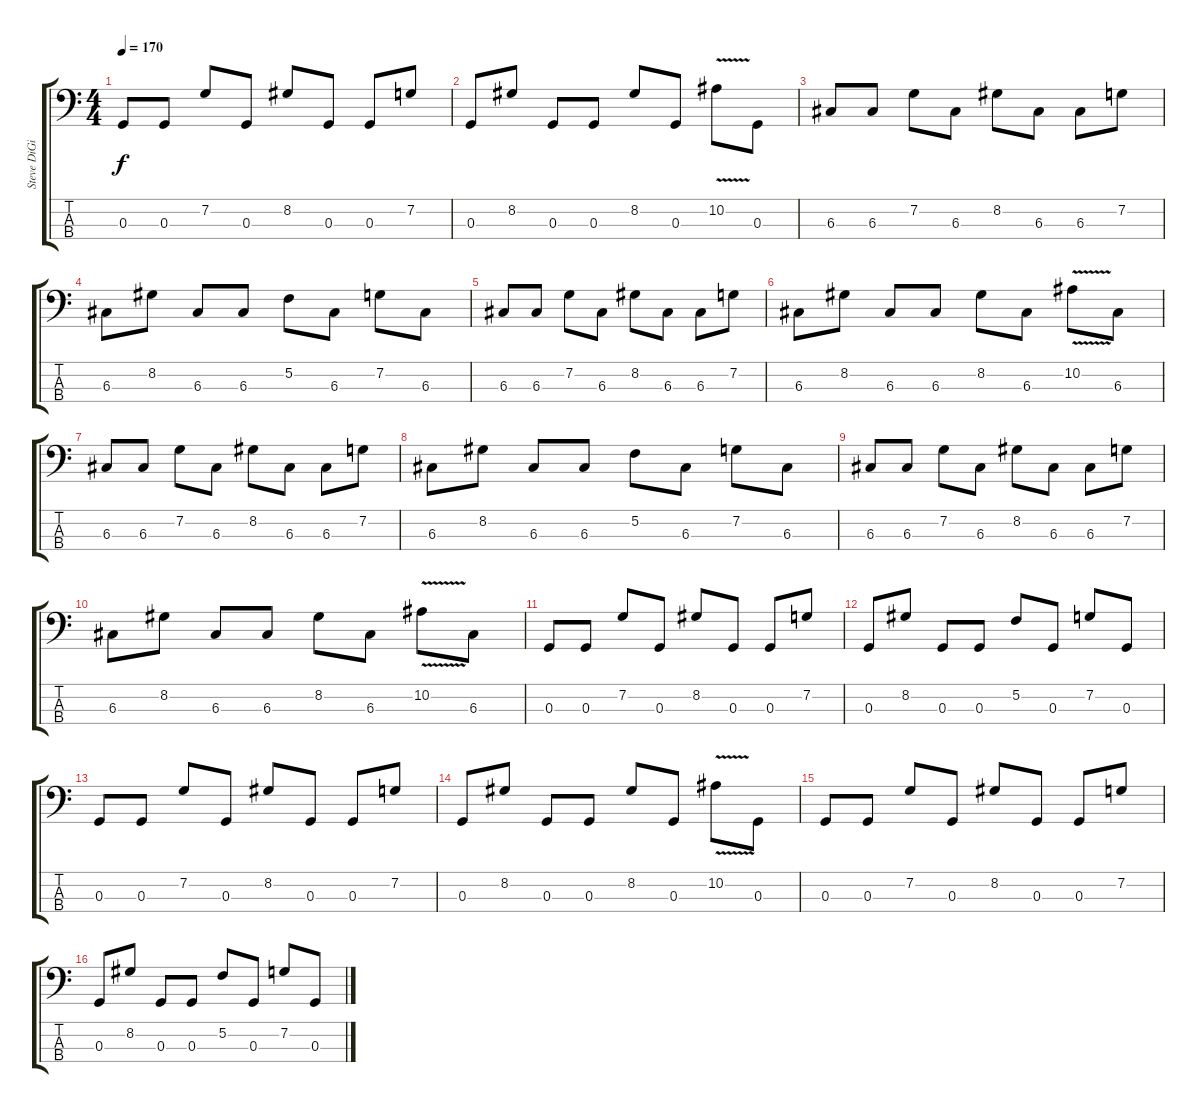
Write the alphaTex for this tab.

\track ("Steve DiGiorgio" "Steve DiGi") {instrument fretlessbass}
\staff {score tabs}
\tuning (F2 C2 G1 D1) {hide}
\ts (4 4)
\tempo 170
\clef f4
\ks c
0.3.8{dy f} 0.3.8 7.2.8 0.3.8 8.2.8 0.3.8 0.3.8 7.2.8 |
0.3.8 8.2.8 0.3.8 0.3.8 8.2.8 0.3.8 10.2{v}.8 0.3.8 |
6.3.8 6.3.8 7.2.8 6.3.8 8.2.8 6.3.8 6.3.8 7.2.8 |
6.3.8 8.2.8 6.3.8 6.3.8 5.2.8 6.3.8 7.2.8 6.3.8 |
6.3.8 6.3.8 7.2.8 6.3.8 8.2.8 6.3.8 6.3.8 7.2.8 |
6.3.8 8.2.8 6.3.8 6.3.8 8.2.8 6.3.8 10.2{v}.8 6.3.8 |
6.3.8 6.3.8 7.2.8 6.3.8 8.2.8 6.3.8 6.3.8 7.2.8 |
6.3.8 8.2.8 6.3.8 6.3.8 5.2.8 6.3.8 7.2.8 6.3.8 |
6.3.8 6.3.8 7.2.8 6.3.8 8.2.8 6.3.8 6.3.8 7.2.8 |
6.3.8 8.2.8 6.3.8 6.3.8 8.2.8 6.3.8 10.2{v}.8 6.3.8 |
0.3.8 0.3.8 7.2.8 0.3.8 8.2.8 0.3.8 0.3.8 7.2.8 |
0.3.8 8.2.8 0.3.8 0.3.8 5.2.8 0.3.8 7.2.8 0.3.8 |
0.3.8 0.3.8 7.2.8 0.3.8 8.2.8 0.3.8 0.3.8 7.2.8 |
0.3.8 8.2.8 0.3.8 0.3.8 8.2.8 0.3.8 10.2{v}.8 0.3.8 |
0.3.8 0.3.8 7.2.8 0.3.8 8.2.8 0.3.8 0.3.8 7.2.8 |
0.3.8 8.2.8 0.3.8 0.3.8 5.2.8 0.3.8 7.2.8 0.3.8
